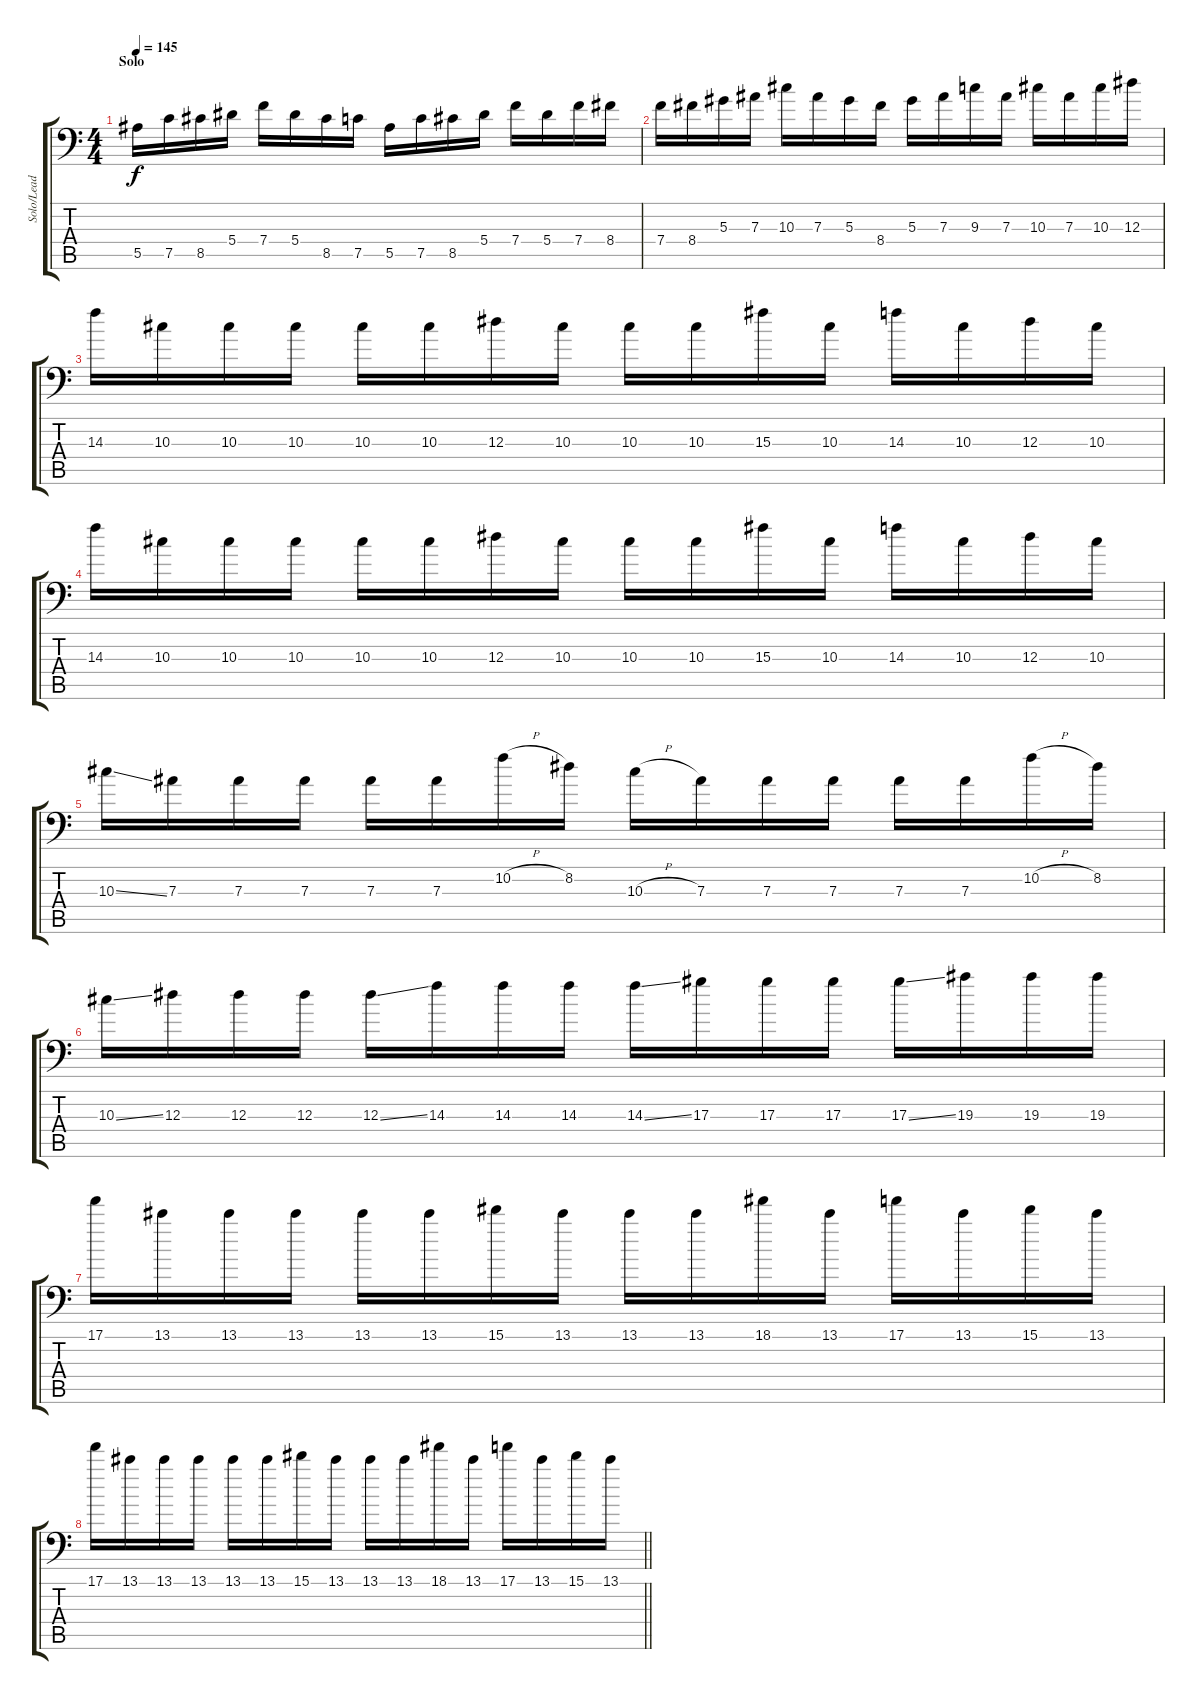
\track ("Solo/Lead" "Solo/Lead") {instrument distortionguitar}
\staff {score tabs}
\tuning (C4 G3 Eb3 Bb2 F2 Bb1) {hide}
\ts (4 4)
\section ("" "Solo")
\tempo 145
\clef f4
\ks aminor
5.5.16{dy f volume 16} 7.5.16 8.5.16 5.4.16 7.4.16 5.4.16 8.5.16 7.5.16 5.5.16 7.5.16 8.5.16 5.4.16 7.4.16 5.4.16 7.4.16 8.4.16 |
7.4.16 8.4.16 5.3.16 7.3.16 10.3.16 7.3.16 5.3.16 8.4.16 5.3.16 7.3.16 9.3.16 7.3.16 10.3.16 7.3.16 10.3.16 12.3.16 |
14.3.16 10.3.16 10.3.16 10.3.16 10.3.16 10.3.16 12.3.16 10.3.16 10.3.16 10.3.16 15.3.16 10.3.16 14.3.16 10.3.16 12.3.16 10.3.16 |
14.3.16 10.3.16 10.3.16 10.3.16 10.3.16 10.3.16 12.3.16 10.3.16 10.3.16 10.3.16 15.3.16 10.3.16 14.3.16 10.3.16 12.3.16 10.3.16 |
10.3{ss}.16 7.3.16 7.3.16 7.3.16 7.3.16 7.3.16 10.2{h}.16 8.2.16 10.3{h}.16 7.3.16 7.3.16 7.3.16 7.3.16 7.3.16 10.2{h}.16 8.2.16 |
10.3{ss}.16 12.3.16 12.3.16 12.3.16 12.3{ss}.16 14.3.16 14.3.16 14.3.16 14.3{ss}.16 17.3.16 17.3.16 17.3.16 17.3{ss}.16 19.3.16 19.3.16 19.3.16 |
17.1.16 13.1.16 13.1.16 13.1.16 13.1.16 13.1.16 15.1.16 13.1.16 13.1.16 13.1.16 18.1.16 13.1.16 17.1.16 13.1.16 15.1.16 13.1.16 |
\barLineRight lightlight
17.1.16 13.1.16 13.1.16 13.1.16 13.1.16 13.1.16 15.1.16 13.1.16 13.1.16 13.1.16 18.1.16 13.1.16 17.1.16 13.1.16 15.1.16 13.1.16
